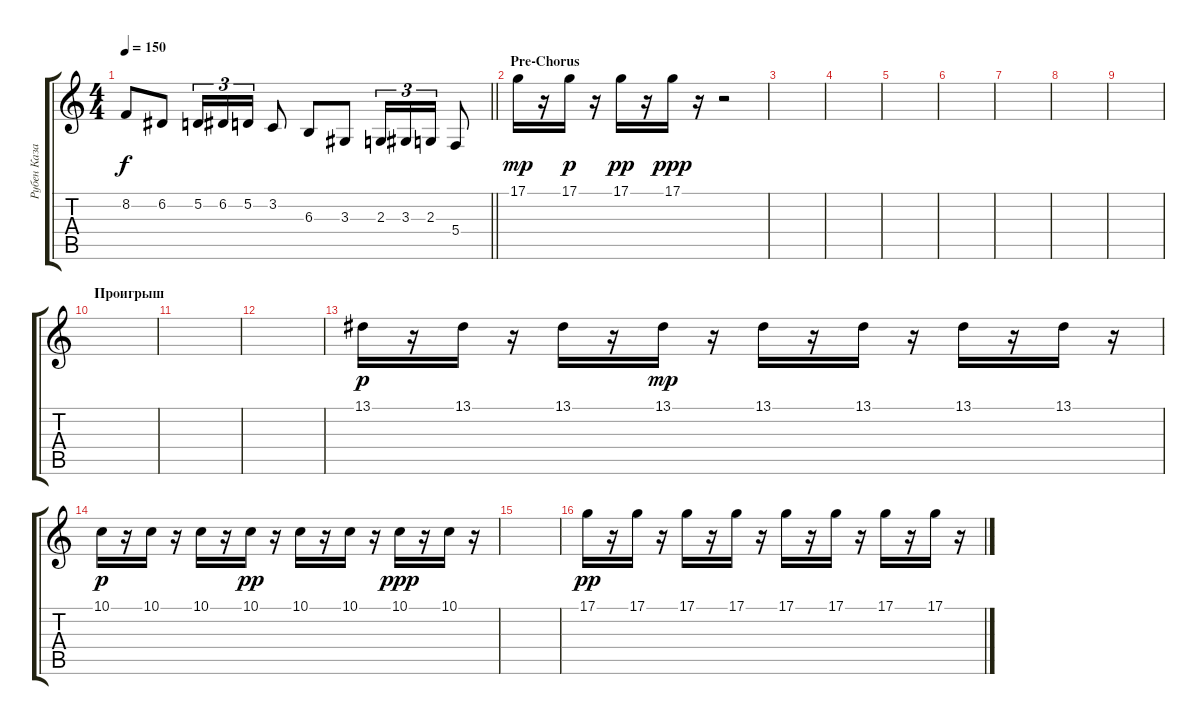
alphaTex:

\track ("Рубен Казарьян" "Рубен Каза") {instrument fx1rain}
\staff {score tabs}
\tuning (D4 A3 F3 C3 G2 D2) {hide}
\ts (4 4)
\tempo 150
\clef g2
\barLineRight lightlight
\ks c
8.2{t}.8{dy f} 6.2.8 5.2.16{tu (3 2)} 6.2.16{tu (3 2)} 5.2.16{tu (3 2)} 3.2.8 6.3.8 3.3.8 2.3.16{tu (3 2)} 3.3.16{tu (3 2)} 2.3.16{tu (3 2)} 5.4.8 |
\section ("" "Pre-Chorus")
17.1.16{dy mp instrument fx1rain} r.16 17.1.16{dy p} r.16 17.1.16{dy pp} r.16 17.1.16{dy ppp} r.16 r.2 |
|
|
|
|
|
|
|
\section ("" "Проигрыш")
|
|
|
13.1.16{dy p} r.16 13.1.16 r.16 13.1.16 r.16 13.1.16{dy mp} r.16 13.1.16 r.16 13.1.16 r.16 13.1.16 r.16 13.1.16 r.16 |
10.1.16{dy p} r.16 10.1.16 r.16 10.1.16 r.16 10.1.16{dy pp} r.16 10.1.16 r.16 10.1.16 r.16 10.1.16{dy ppp} r.16 10.1.16 r.16 |
|
17.1.16{dy pp} r.16 17.1.16 r.16 17.1.16 r.16 17.1.16 r.16 17.1.16 r.16 17.1.16 r.16 17.1.16 r.16 17.1.16 r.16
